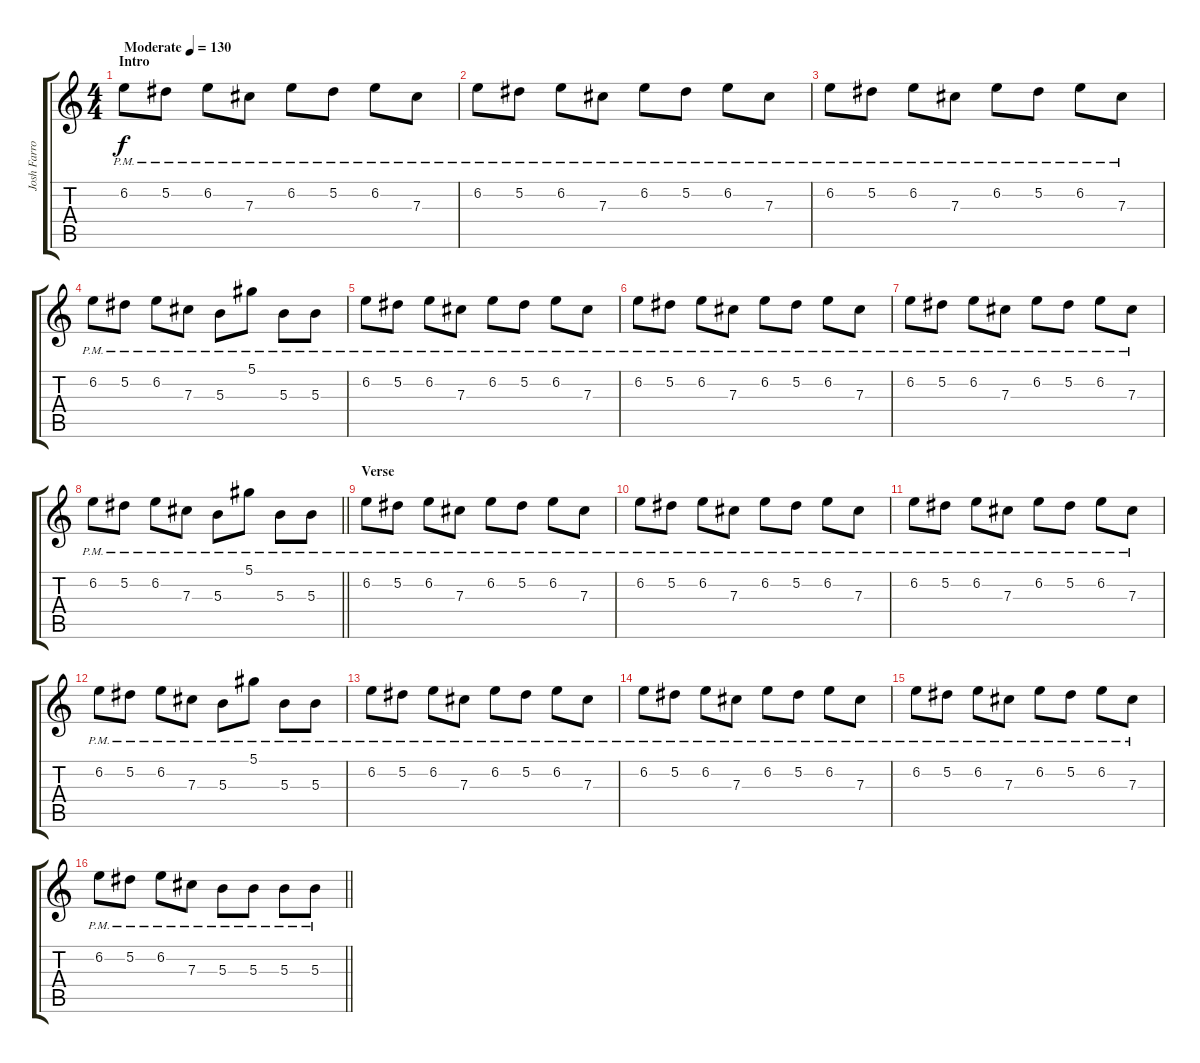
\track ("Josh Farro" "Josh Farro") {instrument distortionguitar}
\staff {score tabs}
\tuning (Eb4 Bb3 Gb3 Db3 Ab2 Db2) {hide}
\ts (4 4)
\section ("" "Intro")
\tempo (130 "Moderate")
\clef g2
\ks c
6.2{pm}.8{dy f instrument distortionguitar} 5.2{pm}.8 6.2{pm}.8 7.3{pm}.8 6.2{pm}.8 5.2{pm}.8 6.2{pm}.8 7.3{pm}.8 |
6.2{pm}.8 5.2{pm}.8 6.2{pm}.8 7.3{pm}.8 6.2{pm}.8 5.2{pm}.8 6.2{pm}.8 7.3{pm}.8 |
6.2{pm}.8 5.2{pm}.8 6.2{pm}.8 7.3{pm}.8 6.2{pm}.8 5.2{pm}.8 6.2{pm}.8 7.3{pm}.8 |
6.2{pm}.8 5.2{pm}.8 6.2{pm}.8 7.3{pm}.8 5.3{pm}.8 5.1{pm}.8 5.3{pm}.8 5.3{pm}.8 |
6.2{pm}.8 5.2{pm}.8 6.2{pm}.8 7.3{pm}.8 6.2{pm}.8 5.2{pm}.8 6.2{pm}.8 7.3{pm}.8 |
6.2{pm}.8 5.2{pm}.8 6.2{pm}.8 7.3{pm}.8 6.2{pm}.8 5.2{pm}.8 6.2{pm}.8 7.3{pm}.8 |
6.2{pm}.8 5.2{pm}.8 6.2{pm}.8 7.3{pm}.8 6.2{pm}.8 5.2{pm}.8 6.2{pm}.8 7.3{pm}.8 |
\barLineRight lightlight
6.2{pm}.8 5.2{pm}.8 6.2{pm}.8 7.3{pm}.8 5.3{pm}.8 5.1{pm}.8 5.3{pm}.8 5.3{pm}.8 |
\section ("" "Verse")
6.2{pm}.8 5.2{pm}.8 6.2{pm}.8 7.3{pm}.8 6.2{pm}.8 5.2{pm}.8 6.2{pm}.8 7.3{pm}.8 |
6.2{pm}.8 5.2{pm}.8 6.2{pm}.8 7.3{pm}.8 6.2{pm}.8 5.2{pm}.8 6.2{pm}.8 7.3{pm}.8 |
6.2{pm}.8 5.2{pm}.8 6.2{pm}.8 7.3{pm}.8 6.2{pm}.8 5.2{pm}.8 6.2{pm}.8 7.3{pm}.8 |
6.2{pm}.8 5.2{pm}.8 6.2{pm}.8 7.3{pm}.8 5.3{pm}.8 5.1{pm}.8 5.3{pm}.8 5.3{pm}.8 |
6.2{pm}.8 5.2{pm}.8 6.2{pm}.8 7.3{pm}.8 6.2{pm}.8 5.2{pm}.8 6.2{pm}.8 7.3{pm}.8 |
6.2{pm}.8 5.2{pm}.8 6.2{pm}.8 7.3{pm}.8 6.2{pm}.8 5.2{pm}.8 6.2{pm}.8 7.3{pm}.8 |
6.2{pm}.8 5.2{pm}.8 6.2{pm}.8 7.3{pm}.8 6.2{pm}.8 5.2{pm}.8 6.2{pm}.8 7.3{pm}.8 |
\barLineRight lightlight
6.2{pm}.8 5.2{pm}.8 6.2{pm}.8 7.3{pm}.8 5.3{pm}.8 5.3{pm}.8 5.3{pm}.8 5.3{pm}.8
